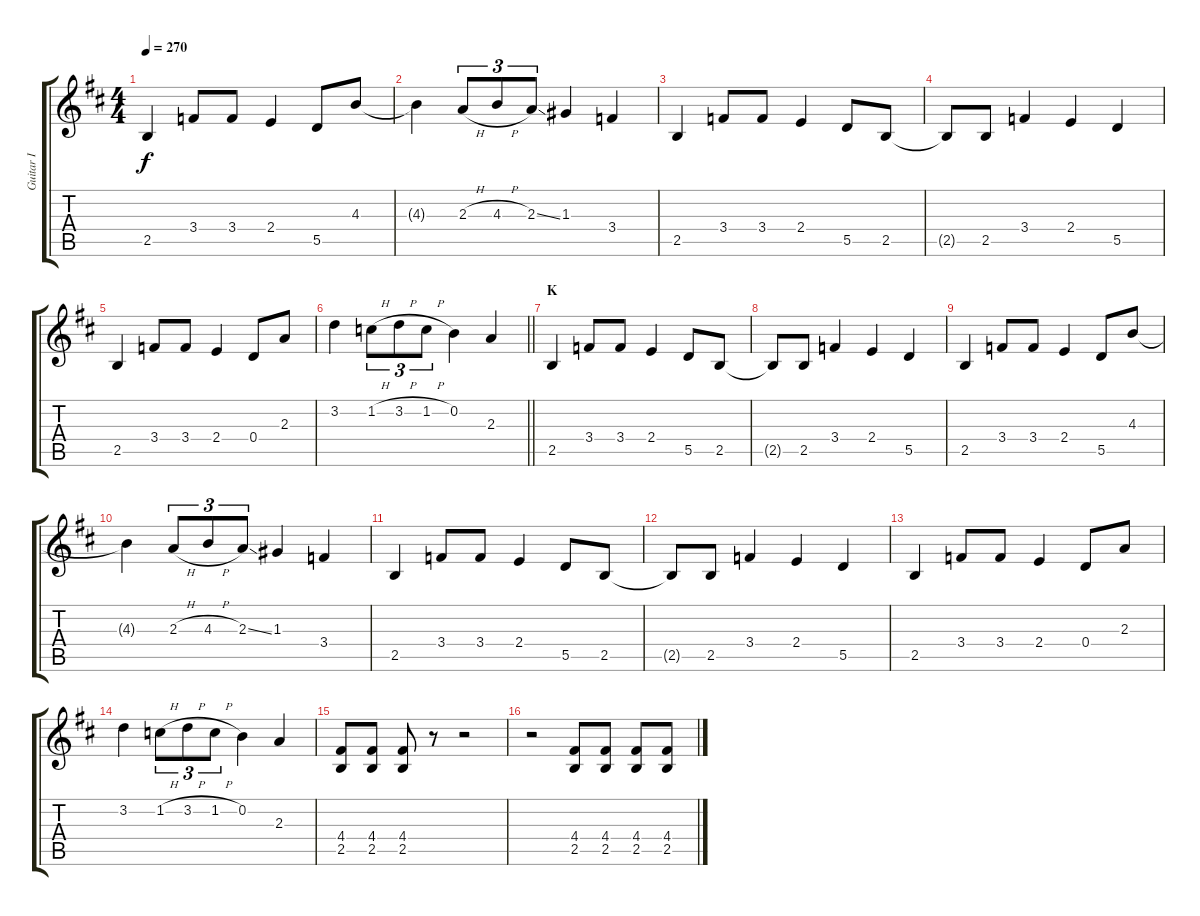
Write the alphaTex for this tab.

\track ("Guitar I" "Guitar I") {instrument overdrivenguitar}
\staff {score tabs}
\tuning (E4 B3 G3 D3 A2 E2) {hide}
\ts (4 4)
\tempo 270
\clef g2
\ks d
2.5.4{dy f} 3.4.8 3.4.8 2.4.4 5.5.8 4.3.8 |
4.3{t}.4 2.3{h}.8{tu (3 2)} 4.3{h}.8{tu (3 2)} 2.3{ss}.8{tu (3 2)} 1.3.4 3.4.4 |
2.5.4 3.4.8 3.4.8 2.4.4 5.5.8 2.5.8 |
2.5{t}.8 2.5.8 3.4.4 2.4.4 5.5.4 |
2.5.4 3.4.8 3.4.8 2.4.4 0.4.8 2.3.8 |
\barLineRight lightlight
3.2.4 1.2{h}.8{tu (3 2)} 3.2{h}.8{tu (3 2)} 1.2{h}.8{tu (3 2)} 0.2.4 2.3.4 |
\section ("" "K")
2.5.4 3.4.8 3.4.8 2.4.4 5.5.8 2.5.8 |
2.5{t}.8 2.5.8 3.4.4 2.4.4 5.5.4 |
2.5.4 3.4.8 3.4.8 2.4.4 5.5.8 4.3.8 |
4.3{t}.4 2.3{h}.8{tu (3 2)} 4.3{h}.8{tu (3 2)} 2.3{ss}.8{tu (3 2)} 1.3.4 3.4.4 |
2.5.4 3.4.8 3.4.8 2.4.4 5.5.8 2.5.8 |
2.5{t}.8 2.5.8 3.4.4 2.4.4 5.5.4 |
2.5.4 3.4.8 3.4.8 2.4.4 0.4.8 2.3.8 |
3.2.4 1.2{h}.8{tu (3 2)} 3.2{h}.8{tu (3 2)} 1.2{h}.8{tu (3 2)} 0.2.4 2.3.4 |
(4.4 2.5).8 (4.4 2.5).8 (4.4 2.5).8 r.8 r.2 |
r.2 (4.4 2.5).8 (4.4 2.5).8 (4.4 2.5).8 (4.4 2.5).8
